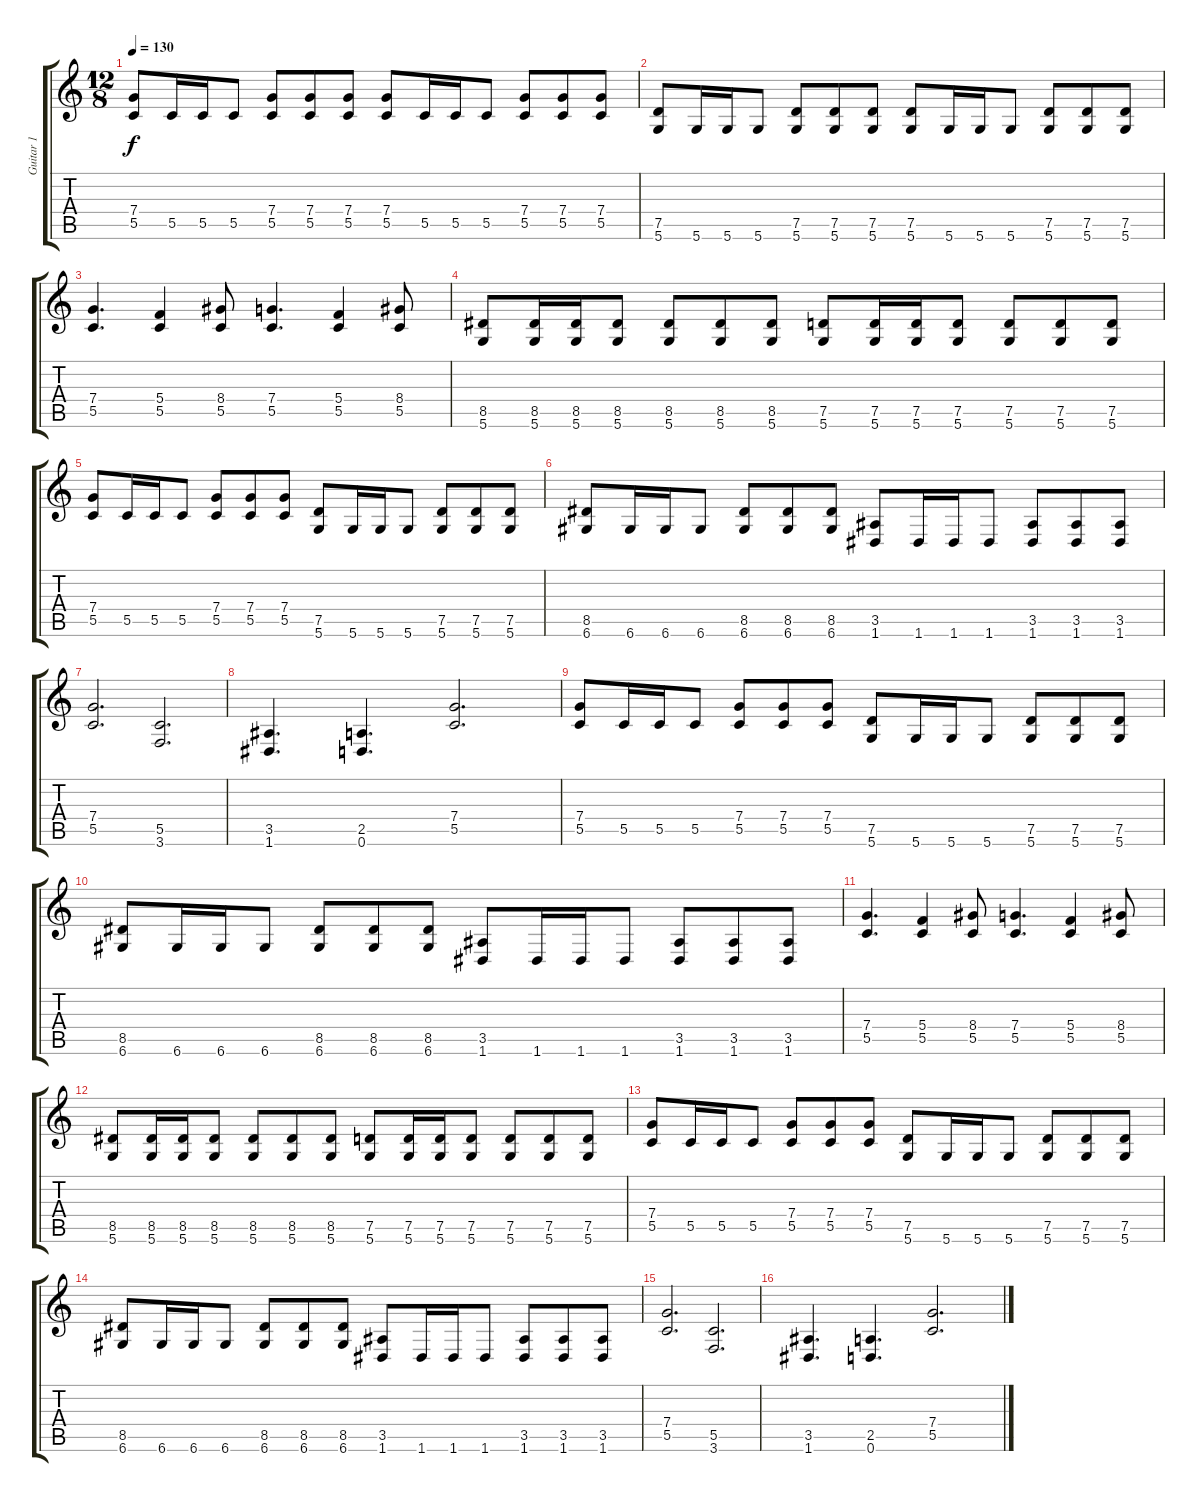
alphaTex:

\track ("Guitar 1" "Guitar 1") {instrument distortionguitar}
\staff {score tabs}
\tuning (D4 A3 F3 C3 G2 D2) {hide}
\ts (12 8)
\tempo 130
\clef g2
\ks c
(7.4 5.5).8{dy f} 5.5.16 5.5.16 5.5.8 (7.4 5.5).8 (7.4 5.5).8 (7.4 5.5).8 (7.4 5.5).8 5.5.16 5.5.16 5.5.8 (7.4 5.5).8 (7.4 5.5).8 (7.4 5.5).8 |
(7.5 5.6).8 5.6.16 5.6.16 5.6.8 (7.5 5.6).8 (7.5 5.6).8 (7.5 5.6).8 (7.5 5.6).8 5.6.16 5.6.16 5.6.8 (7.5 5.6).8 (7.5 5.6).8 (7.5 5.6).8 |
(7.4 5.5).4{d} (5.4 5.5).4 (8.4 5.5).8 (7.4 5.5).4{d} (5.4 5.5).4 (8.4 5.5).8 |
(8.5 5.6).8 (8.5 5.6).16 (8.5 5.6).16 (8.5 5.6).8 (8.5 5.6).8 (8.5 5.6).8 (8.5 5.6).8 (7.5 5.6).8 (7.5 5.6).16 (7.5 5.6).16 (7.5 5.6).8 (7.5 5.6).8 (7.5 5.6).8 (7.5 5.6).8 |
(7.4 5.5).8 5.5.16 5.5.16 5.5.8 (7.4 5.5).8 (7.4 5.5).8 (7.4 5.5).8 (7.5 5.6).8 5.6.16 5.6.16 5.6.8 (7.5 5.6).8 (7.5 5.6).8 (7.5 5.6).8 |
(8.5 6.6).8 6.6.16 6.6.16 6.6.8 (8.5 6.6).8 (8.5 6.6).8 (8.5 6.6).8 (3.5 1.6).8 1.6.16 1.6.16 1.6.8 (3.5 1.6).8 (3.5 1.6).8 (3.5 1.6).8 |
(7.4 5.5).2{d} (5.5 3.6).2{d} |
(3.5 1.6).4{d} (2.5 0.6).4{d} (7.4 5.5).2{d} |
(7.4 5.5).8 5.5.16 5.5.16 5.5.8 (7.4 5.5).8 (7.4 5.5).8 (7.4 5.5).8 (7.5 5.6).8 5.6.16 5.6.16 5.6.8 (7.5 5.6).8 (7.5 5.6).8 (7.5 5.6).8 |
(8.5 6.6).8 6.6.16 6.6.16 6.6.8 (8.5 6.6).8 (8.5 6.6).8 (8.5 6.6).8 (3.5 1.6).8 1.6.16 1.6.16 1.6.8 (3.5 1.6).8 (3.5 1.6).8 (3.5 1.6).8 |
(7.4 5.5).4{d} (5.4 5.5).4 (8.4 5.5).8 (7.4 5.5).4{d} (5.4 5.5).4 (8.4 5.5).8 |
(8.5 5.6).8 (8.5 5.6).16 (8.5 5.6).16 (8.5 5.6).8 (8.5 5.6).8 (8.5 5.6).8 (8.5 5.6).8 (7.5 5.6).8 (7.5 5.6).16 (7.5 5.6).16 (7.5 5.6).8 (7.5 5.6).8 (7.5 5.6).8 (7.5 5.6).8 |
(7.4 5.5).8 5.5.16 5.5.16 5.5.8 (7.4 5.5).8 (7.4 5.5).8 (7.4 5.5).8 (7.5 5.6).8 5.6.16 5.6.16 5.6.8 (7.5 5.6).8 (7.5 5.6).8 (7.5 5.6).8 |
(8.5 6.6).8 6.6.16 6.6.16 6.6.8 (8.5 6.6).8 (8.5 6.6).8 (8.5 6.6).8 (3.5 1.6).8 1.6.16 1.6.16 1.6.8 (3.5 1.6).8 (3.5 1.6).8 (3.5 1.6).8 |
(7.4 5.5).2{d} (5.5 3.6).2{d} |
(3.5 1.6).4{d} (2.5 0.6).4{d} (7.4 5.5).2{d}
